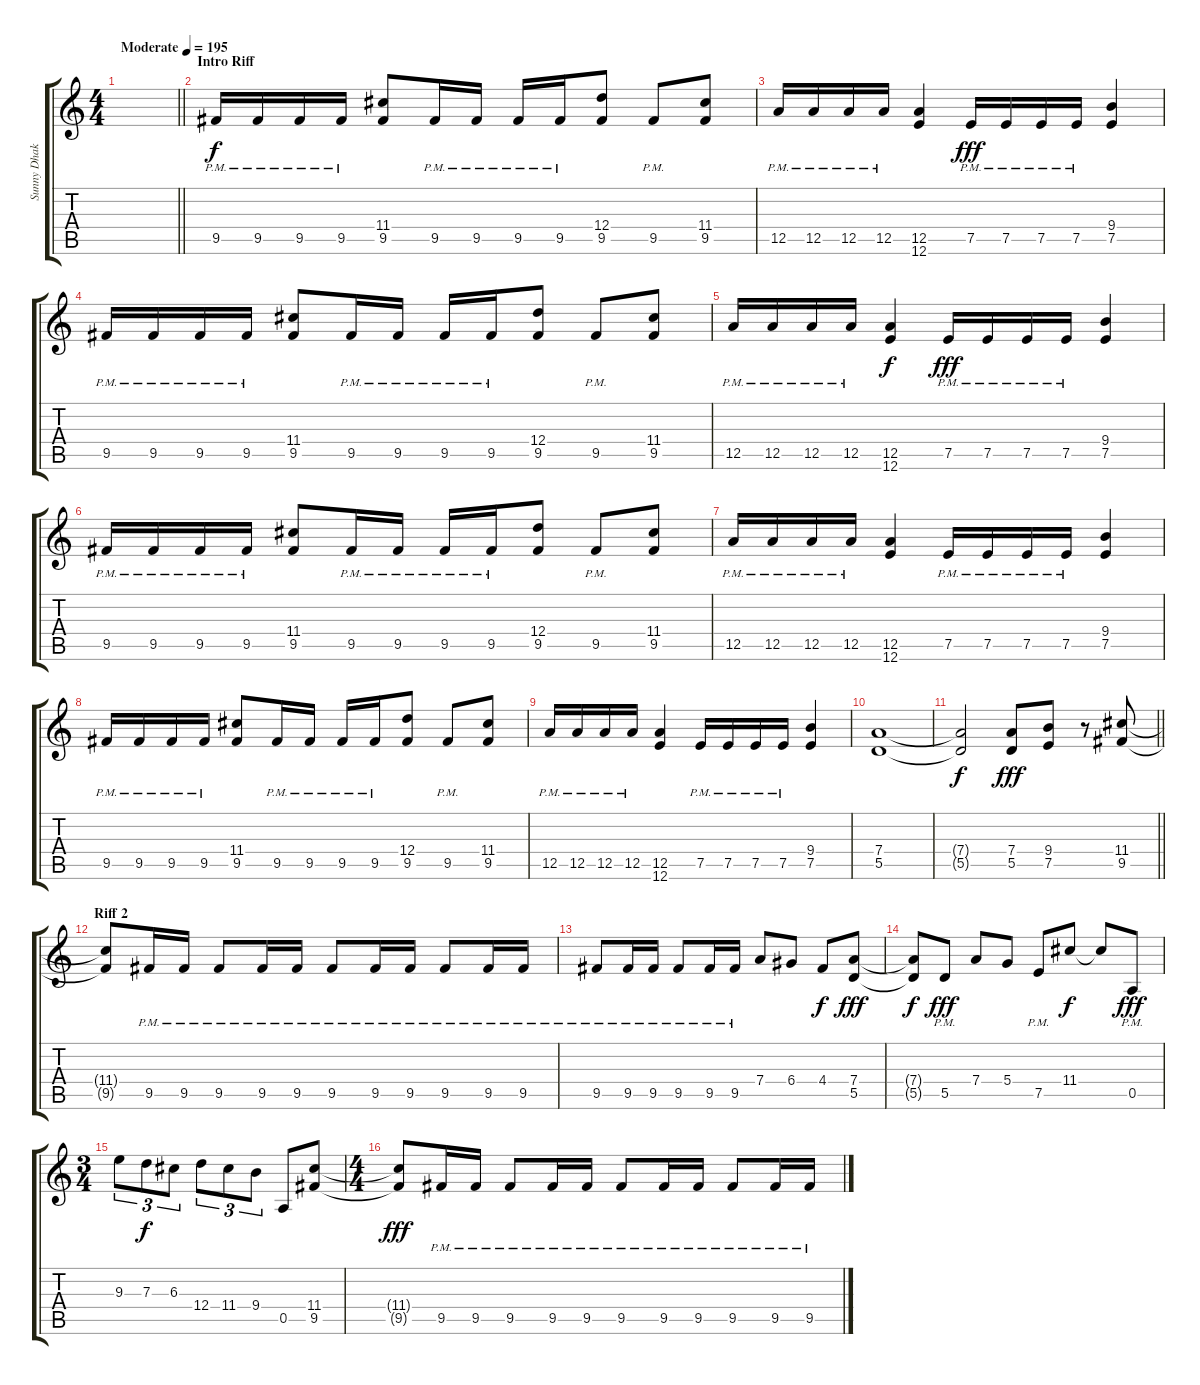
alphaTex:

\track ("Sunny Dhak" "Sunny Dhak") {instrument distortionguitar}
\staff {score tabs}
\tuning (E4 B3 G3 D3 A2 E2) {hide}
\ts (4 4)
\tempo (195 "Moderate")
\clef g2
\barLineRight lightlight
\ks c
|
\section ("" "Intro Riff")
9.5{pm}.16 9.5{pm}.16 9.5{pm}.16 9.5{pm}.16 (11.4 9.5).8 9.5{pm}.16 9.5{pm}.16 9.5{pm}.16 9.5{pm}.16 (12.4 9.5).8 9.5{pm}.8 (11.4 9.5).8 |
12.5{pm}.16 12.5{pm}.16 12.5{pm}.16 12.5{pm}.16 (12.5 12.6).4{dy f} 7.5{pm}.16{dy fff} 7.5{pm}.16 7.5{pm}.16 7.5{pm}.16 (9.4 7.5).4 |
9.5{pm}.16 9.5{pm}.16 9.5{pm}.16 9.5{pm}.16 (11.4 9.5).8 9.5{pm}.16 9.5{pm}.16 9.5{pm}.16 9.5{pm}.16 (12.4 9.5).8 9.5{pm}.8 (11.4 9.5).8 |
12.5{pm}.16 12.5{pm}.16 12.5{pm}.16 12.5{pm}.16 (12.5 12.6).4{dy f} 7.5{pm}.16{dy fff} 7.5{pm}.16 7.5{pm}.16 7.5{pm}.16 (9.4 7.5).4 |
9.5{pm}.16 9.5{pm}.16 9.5{pm}.16 9.5{pm}.16 (11.4 9.5).8 9.5{pm}.16 9.5{pm}.16 9.5{pm}.16 9.5{pm}.16 (12.4 9.5).8 9.5{pm}.8 (11.4 9.5).8 |
12.5{pm}.16 12.5{pm}.16 12.5{pm}.16 12.5{pm}.16 (12.5 12.6).4 7.5{pm}.16 7.5{pm}.16 7.5{pm}.16 7.5{pm}.16 (9.4 7.5).4 |
9.5{pm}.16 9.5{pm}.16 9.5{pm}.16 9.5{pm}.16 (11.4 9.5).8 9.5{pm}.16 9.5{pm}.16 9.5{pm}.16 9.5{pm}.16 (12.4 9.5).8 9.5{pm}.8 (11.4 9.5).8 |
12.5{pm}.16 12.5{pm}.16 12.5{pm}.16 12.5{pm}.16 (12.5 12.6).4 7.5{pm}.16 7.5{pm}.16 7.5{pm}.16 7.5{pm}.16 (9.4 7.5).4 |
(7.4 5.5).1 |
\barLineRight lightlight
(7.4{t} 5.5{t}).2{dy f} (7.4 5.5).8{dy fff} (9.4 7.5).8 r.8 (11.4 9.5).8 |
\section ("" "Riff 2")
(11.4{t} 9.5{t}).8 9.5{pm}.16 9.5{pm}.16 9.5{pm}.8 9.5{pm}.16 9.5{pm}.16 9.5{pm}.8 9.5{pm}.16 9.5{pm}.16 9.5{pm}.8 9.5{pm}.16 9.5{pm}.16 |
9.5{pm}.8 9.5{pm}.16 9.5{pm}.16 9.5{pm}.8 9.5{pm}.16 9.5{pm}.16 7.4.8 6.4.8 4.4.8{dy f} (7.4 5.5).8{dy fff} |
(7.4{t} 5.5{t}).8{dy f} 5.5{pm}.8{dy fff} 7.4.8 5.4.8 7.5{pm}.8 11.4.8{dy f} 11.4{t}.8 0.5{pm}.8{dy fff} |
\ts (3 4)
9.3.8{tu (3 2)} 7.3.8{tu (3 2) dy f} 6.3.8{tu (3 2)} 12.4.8{tu (3 2)} 11.4.8{tu (3 2)} 9.4.8{tu (3 2)} 0.5.8 (11.4 9.5).8 |
\ts (4 4)
(11.4{t} 9.5{t}).8{dy fff} 9.5{pm}.16 9.5{pm}.16 9.5{pm}.8 9.5{pm}.16 9.5{pm}.16 9.5{pm}.8 9.5{pm}.16 9.5{pm}.16 9.5{pm}.8 9.5{pm}.16 9.5{pm}.16
